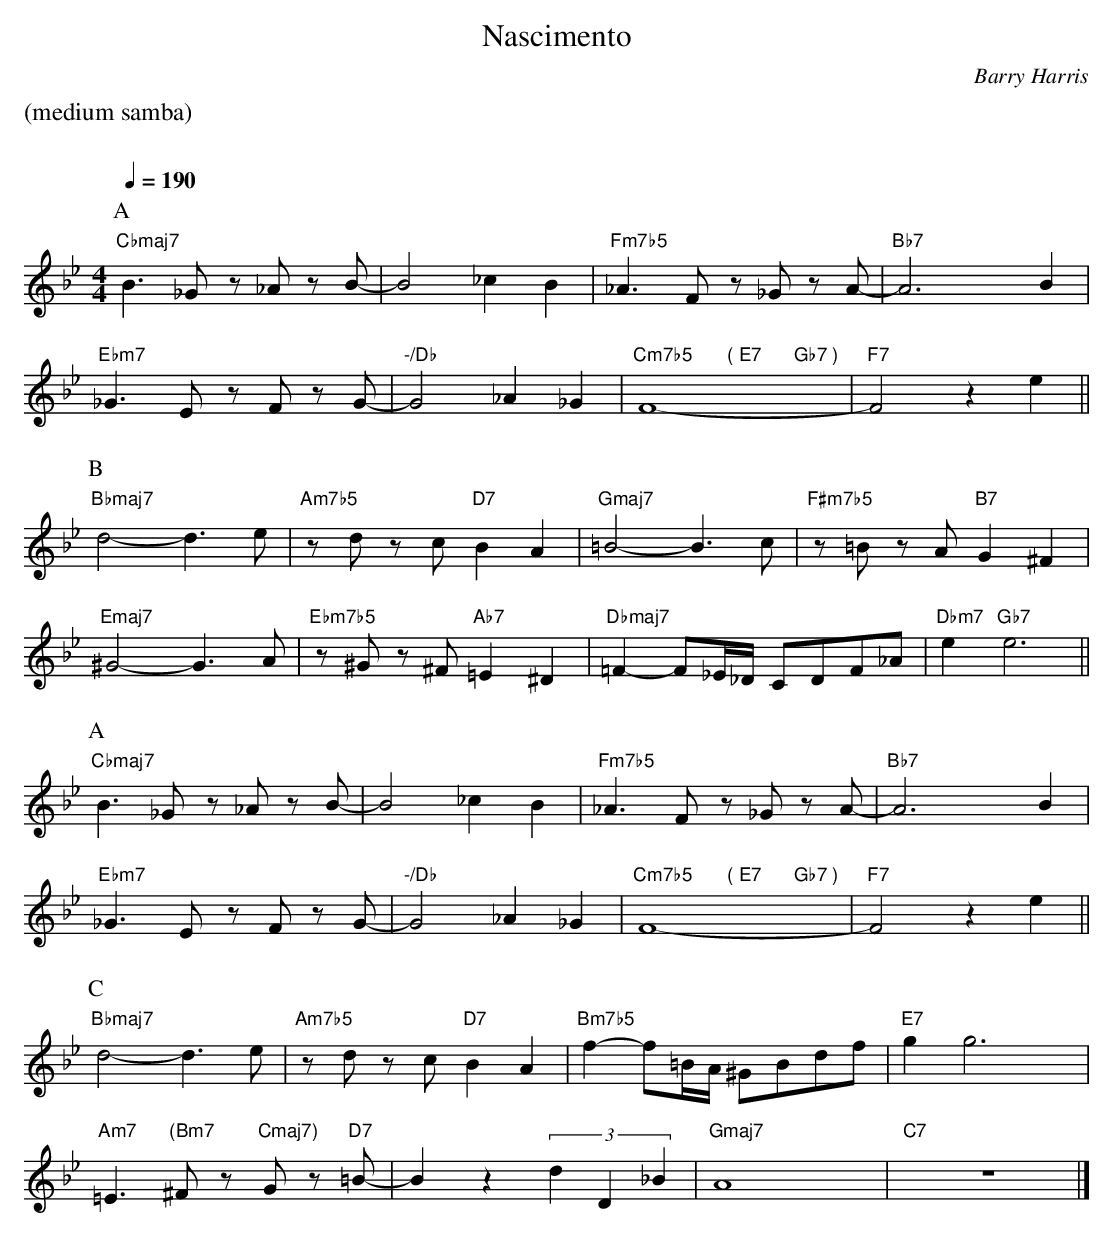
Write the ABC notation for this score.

X:1
T: Nascimento
M:4/4
L:1/4
C:Barry Harris
Q:1/4=190
%%staves (chords melody)
K:Bb
%%text (medium samba)
%%vskip 20
P: A
V:chords
"Cbmaj7"x2 x2 | x2 x2 | "Fm7b5"x2 x2 | "Bb7"x2 x2 |
"Ebm7"x2 x2 | "-/Db"x2 x2 | "Cm7b5"x2 "( E7"x"Gb7 )"x | "F7"x2 x2 ||
V:melody
B>_G z/_A/ z/B/- | B2 _cB | _A>F z/_G/ z/A/- | A3B |
_G>E z/F/ z/G/- | G2_A_G | F4- | F2ze ||
P: B
V:chords
"Bbmaj7"x2 x2 | "Am7b5"x2 "D7"x2 | "Gmaj7"x2 x2 | "F#m7b5"x2 "B7"x2 |
"Emaj7"x2 x2 | "Ebm7b5"x2 "Ab7"x2 | "Dbmaj7"x2 x2 | "Dbm7"x "Gb7"x3 ||
V:melody
d2-d>e | z/d/ z/c/ BA | =B2-B>c | z/=B/ z/A/ G^F |
^G2-G>A | z/^G/ z/^F/ =E^D | =F-F/_E//_D// C/D/F/_A/ | ee3 ||
P: A
V:chords
"Cbmaj7"x2 x2 | x2 x2 | "Fm7b5"x2 x2 | "Bb7"x2 x2 |
"Ebm7"x2 x2 | "-/Db"x2 x2 | "Cm7b5"x2 "( E7"x "Gb7 )"x | "F7"x2 x2 ||
V:melody
B>_G z/_A/ z/B/- | B2 _cB | _A>F z/_G/ z/A/- | A3B |
_G>E z/F/ z/G/- | G2_A_G | F4- | F2ze ||
P: C
V:chords
"Bbmaj7"x2 x2 | "Am7b5"x2 "D7"x2 | "Bm7b5"x2 x2 | "E7"x2 x2 |
"Am7"x>"(Bm7"x x/"Cmaj7)"x/x/"D7"x/ | x2 x2 | "Gmaj7"x2 x2 | "C7"x2 x2 |]
V:melody
d2-d>e | z/d/ z/c/ BA | f-f/=B//A// ^G/B/d/f/ | gg3 |
=E>^F z/G/ z/=B/- | Bz (3dD_B | A4 | z4 |]
